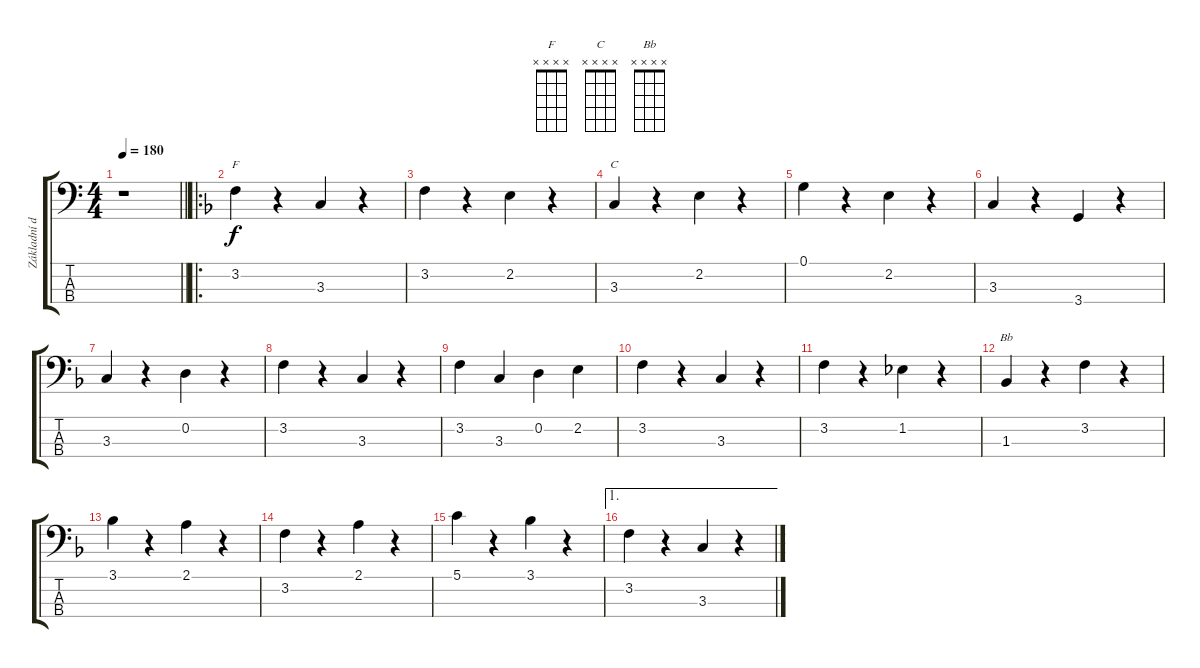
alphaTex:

\track ("Základní doprovod" "Základní d") {instrument acousticbass}
\staff {score tabs}
\tuning (G2 D2 A1 E1) {hide}
\chord ("F" x x x x)
\chord ("C" x x x x)
\chord ("Bb" x x x x)
\ts (4 4)
\tempo 180
\clef f4
\barLineRight lightlight
\ks c
r.1{dy f instrument acousticbass} |
\ro
\ks f
3.2.4{ch "F"} r.4 3.3.4 r.4 |
3.2.4 r.4 2.2.4 r.4 |
3.3.4{ch "C"} r.4 2.2.4 r.4 |
0.1.4 r.4 2.2.4 r.4 |
3.3.4 r.4 3.4.4 r.4 |
3.3.4 r.4 0.2.4 r.4 |
3.2.4 r.4 3.3.4 r.4 |
3.2.4 3.3.4 0.2.4 2.2.4 |
3.2.4 r.4 3.3.4 r.4 |
3.2.4 r.4 1.2.4 r.4 |
1.3.4{ch "Bb"} r.4 3.2.4 r.4 |
3.1.4 r.4 2.1.4 r.4 |
3.2.4 r.4 2.1.4 r.4 |
5.1.4 r.4 3.1.4 r.4 |
\ae 1
3.2.4 r.4 3.3.4 r.4
